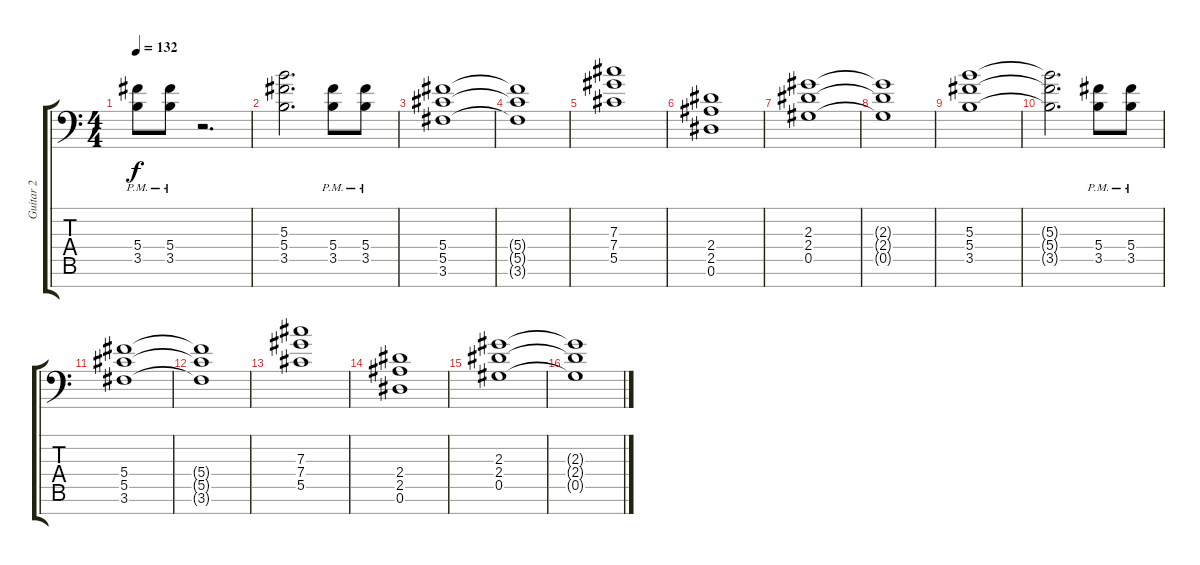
\track ("Guitar 2" "Guitar 2") {mute instrument distortionguitar}
\staff {score tabs}
\tuning (Eb4 Bb3 Gb3 Db3 Ab2 Eb2 Bb1) {hide}
\ts (4 4)
\tempo 132
\clef f4
\ks c
(5.4{pm} 3.5{pm}).8{dy f} (5.4{pm} 3.5{pm}).8 r.2{d} |
(5.3 5.4 3.5).2{d} (5.4{pm} 3.5{pm}).8 (5.4 3.5{pm}).8 |
(5.4 5.5 3.6).1 |
(5.4{t} 5.5{t} 3.6{t}).1 |
(7.3 7.4 5.5).1 |
(2.4 2.5 0.6).1 |
(2.3 2.4 0.5).1 |
(2.3{t} 2.4{t} 0.5{t}).1 |
(5.3 5.4 3.5).1 |
(5.3{t} 5.4{t} 3.5{t}).2{d} (5.4{pm} 3.5{pm}).8 (5.4{pm} 3.5{pm}).8 |
(5.4 5.5 3.6).1 |
(5.4{t} 5.5{t} 3.6{t}).1 |
(7.3 7.4 5.5).1 |
(2.4 2.5 0.6).1 |
(2.3 2.4 0.5).1 |
(2.3{t} 2.4{t} 0.5{t}).1
